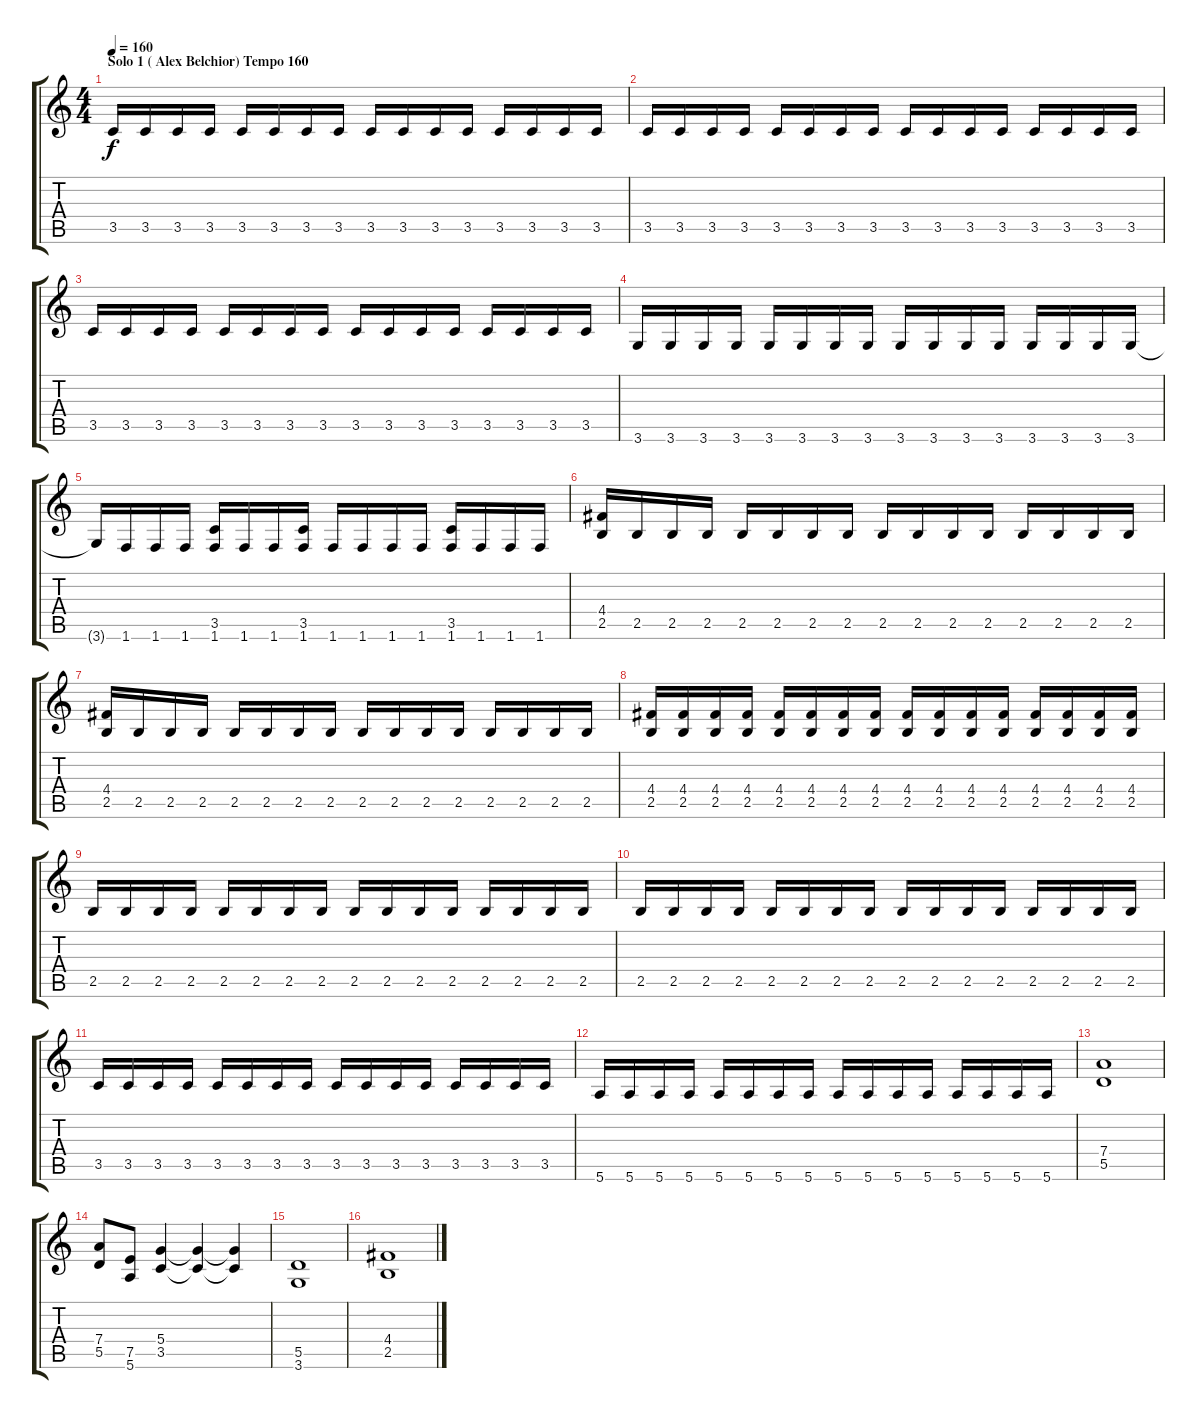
\track "" {instrument overdrivenguitar}
\staff {score tabs}
\tuning (E4 B3 G3 D3 A2 E2) {hide}
\ts (4 4)
\section ("" "Solo 1 ( Alex Belchior) Tempo 160")
\tempo 160
\clef g2
\ks c
3.5.16{dy f} 3.5.16 3.5.16 3.5.16 3.5.16 3.5.16 3.5.16 3.5.16 3.5.16 3.5.16 3.5.16 3.5.16 3.5.16 3.5.16 3.5.16 3.5.16 |
3.5.16 3.5.16 3.5.16 3.5.16 3.5.16 3.5.16 3.5.16 3.5.16 3.5.16 3.5.16 3.5.16 3.5.16 3.5.16 3.5.16 3.5.16 3.5.16 |
3.5.16 3.5.16 3.5.16 3.5.16 3.5.16 3.5.16 3.5.16 3.5.16 3.5.16 3.5.16 3.5.16 3.5.16 3.5.16 3.5.16 3.5.16 3.5.16 |
3.6.16 3.6.16 3.6.16 3.6.16 3.6.16 3.6.16 3.6.16 3.6.16 3.6.16 3.6.16 3.6.16 3.6.16 3.6.16 3.6.16 3.6.16 3.6.16 |
3.6{t}.16 1.6.16 1.6.16 1.6.16 (3.5 1.6).16 1.6.16 1.6.16 (3.5 1.6).16 1.6.16 1.6.16 1.6.16 1.6.16 (3.5 1.6).16 1.6.16 1.6.16 1.6.16 |
(4.4 2.5).16 2.5.16 2.5.16 2.5.16 2.5.16 2.5.16 2.5.16 2.5.16 2.5.16 2.5.16 2.5.16 2.5.16 2.5.16 2.5.16 2.5.16 2.5.16 |
(4.4 2.5).16 2.5.16 2.5.16 2.5.16 2.5.16 2.5.16 2.5.16 2.5.16 2.5.16 2.5.16 2.5.16 2.5.16 2.5.16 2.5.16 2.5.16 2.5.16 |
(4.4 2.5).16 (4.4 2.5).16 (4.4 2.5).16 (4.4 2.5).16 (4.4 2.5).16 (4.4 2.5).16 (4.4 2.5).16 (4.4 2.5).16 (4.4 2.5).16 (4.4 2.5).16 (4.4 2.5).16 (4.4 2.5).16 (4.4 2.5).16 (4.4 2.5).16 (4.4 2.5).16 (4.4 2.5).16 |
2.5.16 2.5.16 2.5.16 2.5.16 2.5.16 2.5.16 2.5.16 2.5.16 2.5.16 2.5.16 2.5.16 2.5.16 2.5.16 2.5.16 2.5.16 2.5.16 |
2.5.16 2.5.16 2.5.16 2.5.16 2.5.16 2.5.16 2.5.16 2.5.16 2.5.16 2.5.16 2.5.16 2.5.16 2.5.16 2.5.16 2.5.16 2.5.16 |
3.5.16 3.5.16 3.5.16 3.5.16 3.5.16 3.5.16 3.5.16 3.5.16 3.5.16 3.5.16 3.5.16 3.5.16 3.5.16 3.5.16 3.5.16 3.5.16 |
5.6.16 5.6.16 5.6.16 5.6.16 5.6.16 5.6.16 5.6.16 5.6.16 5.6.16 5.6.16 5.6.16 5.6.16 5.6.16 5.6.16 5.6.16 5.6.16 |
(7.4 5.5).1 |
(7.4 5.5).8 (7.5 5.6).8 (5.4 3.5).4 (5.4{t} 3.5{t}).4 (5.4{t} 3.5{t}).4 |
(5.5 3.6).1{volume 16} |
(4.4 2.5).1
